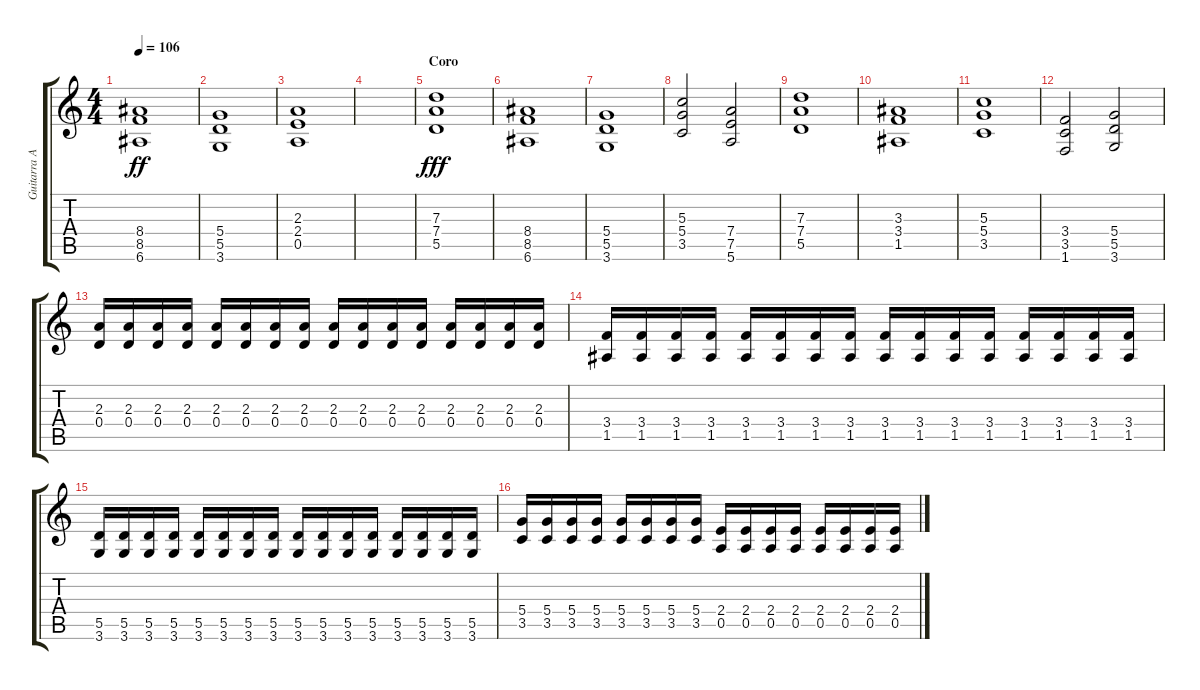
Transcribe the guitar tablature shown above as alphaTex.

\track ("Guitarra Armonica" "Guitarra A") {instrument distortionguitar}
\staff {score tabs}
\tuning (E4 B3 G3 D3 A2 E2) {hide}
\ts (4 4)
\tempo 106
\clef g2
\ks c
(8.4 8.5 6.6).1{dy ff} |
(5.4 5.5 3.6).1 |
(2.3 2.4 0.5).1 |
|
\section ("" "Coro")
(7.3 7.4 5.5).1{dy fff volume 14 instrument distortionguitar} |
(8.4 8.5 6.6).1 |
(5.4 5.5 3.6).1 |
(5.3 5.4 3.5).2 (7.4 7.5 5.6).2 |
(7.3 7.4 5.5).1 |
(3.3 3.4 1.5).1 |
(5.3 5.4 3.5).1 |
(3.4 3.5 1.6).2 (5.4 5.5 3.6).2 |
(2.3 0.4).16{volume 14 instrument distortionguitar} (2.3 0.4).16 (2.3 0.4).16 (2.3 0.4).16 (2.3 0.4).16 (2.3 0.4).16 (2.3 0.4).16 (2.3 0.4).16 (2.3 0.4).16 (2.3 0.4).16 (2.3 0.4).16 (2.3 0.4).16 (2.3 0.4).16 (2.3 0.4).16 (2.3 0.4).16 (2.3 0.4).16 |
(3.4 1.5).16 (3.4 1.5).16 (3.4 1.5).16 (3.4 1.5).16 (3.4 1.5).16 (3.4 1.5).16 (3.4 1.5).16 (3.4 1.5).16 (3.4 1.5).16 (3.4 1.5).16 (3.4 1.5).16 (3.4 1.5).16 (3.4 1.5).16 (3.4 1.5).16 (3.4 1.5).16 (3.4 1.5).16 |
(5.5 3.6).16 (5.5 3.6).16 (5.5 3.6).16 (5.5 3.6).16 (5.5 3.6).16 (5.5 3.6).16 (5.5 3.6).16 (5.5 3.6).16 (5.5 3.6).16 (5.5 3.6).16 (5.5 3.6).16 (5.5 3.6).16 (5.5 3.6).16 (5.5 3.6).16 (5.5 3.6).16 (5.5 3.6).16 |
(5.4 3.5).16 (5.4 3.5).16 (5.4 3.5).16 (5.4 3.5).16 (5.4 3.5).16 (5.4 3.5).16 (5.4 3.5).16 (5.4 3.5).16 (2.4 0.5).16 (2.4 0.5).16 (2.4 0.5).16 (2.4 0.5).16 (2.4 0.5).16 (2.4 0.5).16 (2.4 0.5).16 (2.4 0.5).16
